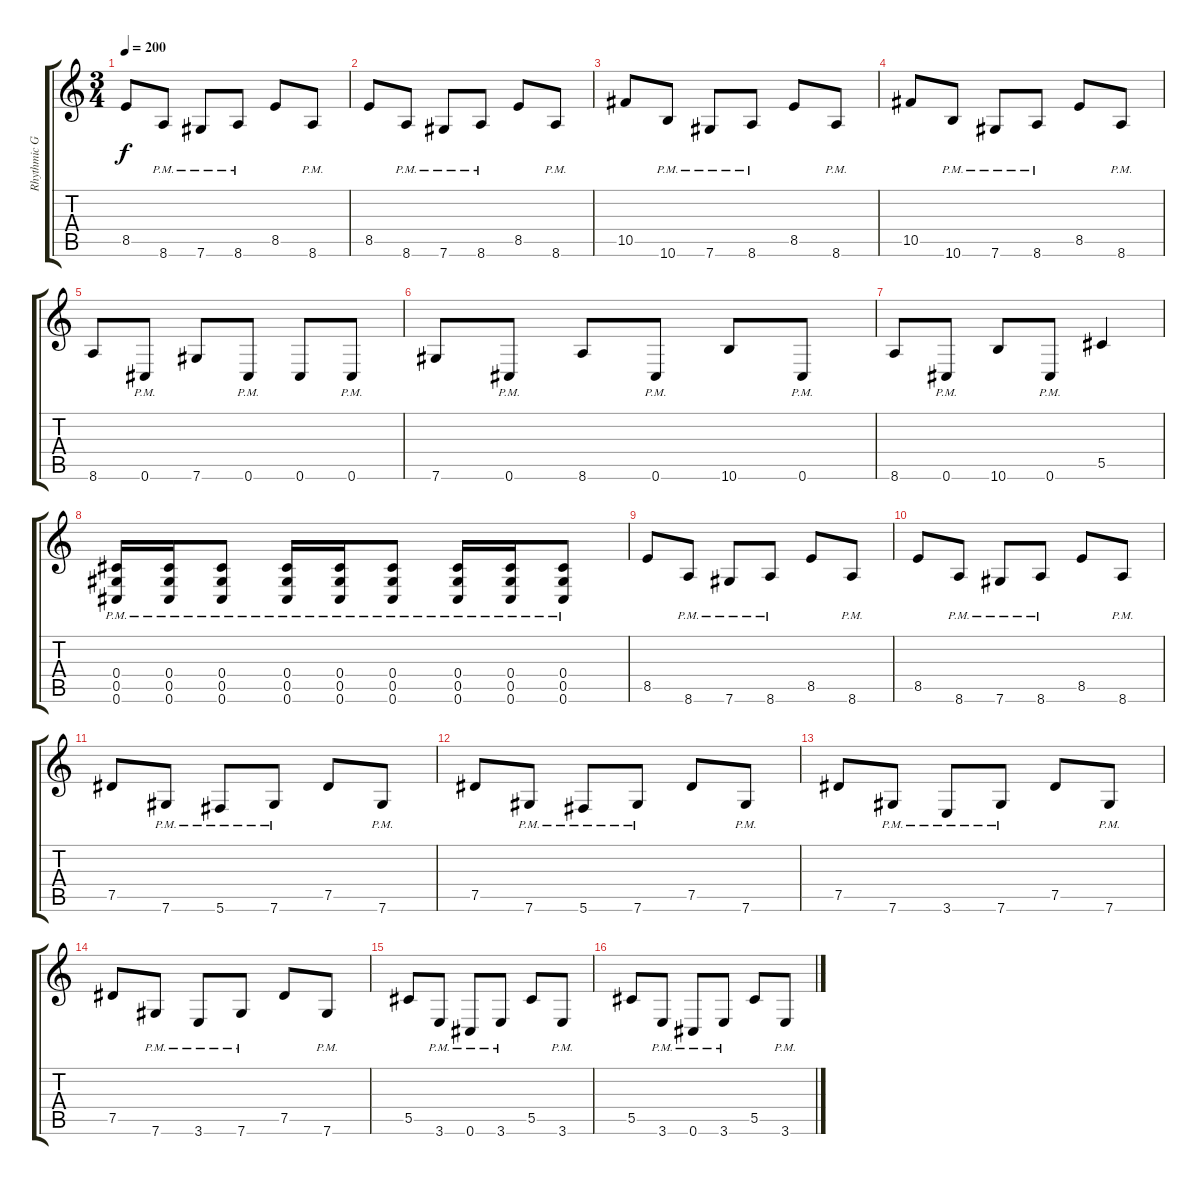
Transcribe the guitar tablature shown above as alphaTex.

\track ("Rhythmic Guitar" "Rhythmic G") {instrument distortionguitar}
\staff {score tabs}
\tuning (Eb4 Bb3 Gb3 Db3 Ab2 Db2) {hide}
\ts (3 4)
\tempo 200
\clef g2
\ks c
8.5.8{dy f} 8.6{pm}.8 7.6{pm}.8 8.6{pm}.8 8.5.8 8.6{pm}.8 |
8.5.8 8.6{pm}.8 7.6{pm}.8 8.6{pm}.8 8.5.8 8.6{pm}.8 |
10.5.8 10.6{pm}.8 7.6{pm}.8 8.6{pm}.8 8.5.8 8.6{pm}.8 |
10.5.8 10.6{pm}.8 7.6{pm}.8 8.6{pm}.8 8.5.8 8.6{pm}.8 |
8.6.8 0.6{pm}.8 7.6.8 0.6{pm}.8 0.6.8 0.6{pm}.8 |
7.6.8 0.6{pm}.8 8.6.8 0.6{pm}.8 10.6.8 0.6{pm}.8 |
8.6.8 0.6{pm}.8 10.6.8 0.6{pm}.8 5.5.4 |
(0.4{pm} 0.5{pm} 0.6{pm}).16 (0.4{pm} 0.5{pm} 0.6{pm}).16 (0.4{pm} 0.5{pm} 0.6{pm}).8 (0.4{pm} 0.5{pm} 0.6{pm}).16 (0.4{pm} 0.5{pm} 0.6{pm}).16 (0.4{pm} 0.5{pm} 0.6{pm}).8 (0.4{pm} 0.5{pm} 0.6{pm}).16 (0.4{pm} 0.5{pm} 0.6{pm}).16 (0.4{pm} 0.5{pm} 0.6{pm}).8 |
8.5.8 8.6{pm}.8 7.6{pm}.8 8.6{pm}.8 8.5.8 8.6{pm}.8 |
8.5.8 8.6{pm}.8 7.6{pm}.8 8.6{pm}.8 8.5.8 8.6{pm}.8 |
7.5.8 7.6{pm}.8 5.6{pm}.8 7.6{pm}.8 7.5.8 7.6{pm}.8 |
7.5.8 7.6{pm}.8 5.6{pm}.8 7.6{pm}.8 7.5.8 7.6{pm}.8 |
7.5.8 7.6{pm}.8 3.6{pm}.8 7.6{pm}.8 7.5.8 7.6{pm}.8 |
7.5.8 7.6{pm}.8 3.6{pm}.8 7.6{pm}.8 7.5.8 7.6{pm}.8 |
5.5.8 3.6{pm}.8 0.6{pm}.8 3.6{pm}.8 5.5.8 3.6{pm}.8 |
5.5.8 3.6{pm}.8 0.6{pm}.8 3.6{pm}.8 5.5.8 3.6{pm}.8
